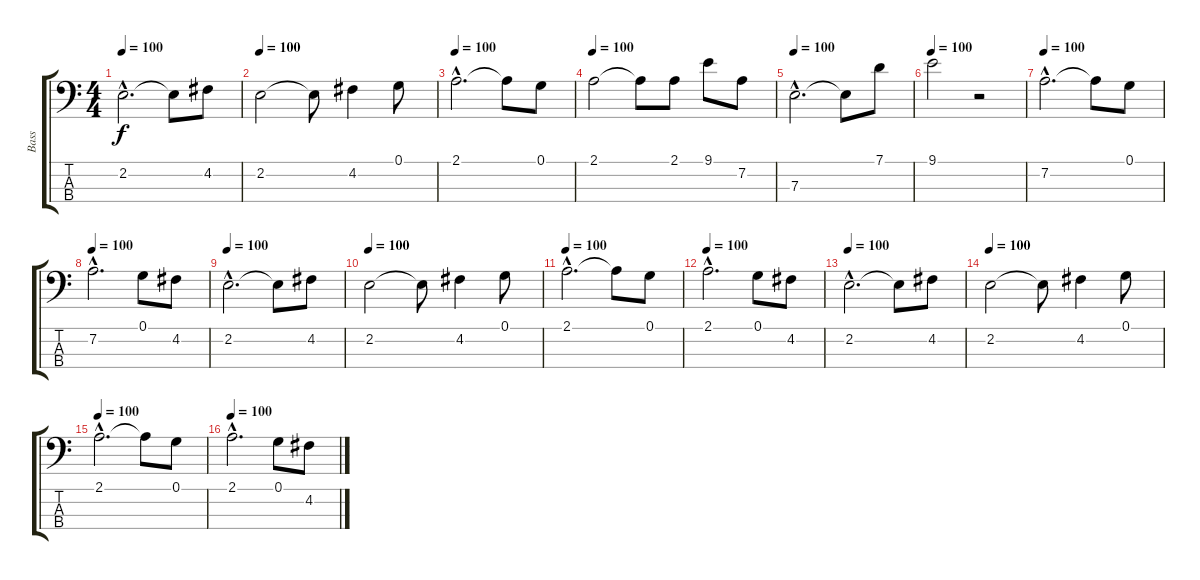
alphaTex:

\track ("Bass" "Bass") {instrument electricbassfinger}
\staff {score tabs}
\tuning (G2 D2 A1 E1) {hide}
\ts (4 4)
\tempo 100
\clef f4
\ks c
2.2{hac}.2{d dy f} 2.2{t}.8 4.2.8 |
\tempo 100
2.2.2 2.2{t}.8 4.2.4 0.1.8 |
\tempo 100
2.1{hac}.2{d} 2.1{t}.8 0.1.8 |
\tempo 100
2.1.2 2.1{t}.8 2.1.8 9.1.8 7.2.8 |
\tempo 100
7.3{hac}.2{d} 7.3{t}.8 7.1.8 |
\tempo 100
9.1.2 r.2 |
\tempo 100
7.2{hac}.2{d} 7.2{t}.8 0.1.8 |
\tempo 100
7.2{hac}.2{d} 0.1.8 4.2.8 |
\tempo 100
2.2{hac}.2{d} 2.2{t}.8 4.2.8 |
\tempo 100
2.2.2 2.2{t}.8 4.2.4 0.1.8 |
\tempo 100
2.1{hac}.2{d} 2.1{t}.8 0.1.8 |
\tempo 100
2.1{hac}.2{d} 0.1.8 4.2.8 |
\tempo 100
2.2{hac}.2{d} 2.2{t}.8 4.2.8 |
\tempo 100
2.2.2 2.2{t}.8 4.2.4 0.1.8 |
\tempo 100
2.1{hac}.2{d} 2.1{t}.8 0.1.8 |
\tempo 100
2.1{hac}.2{d} 0.1.8 4.2.8
